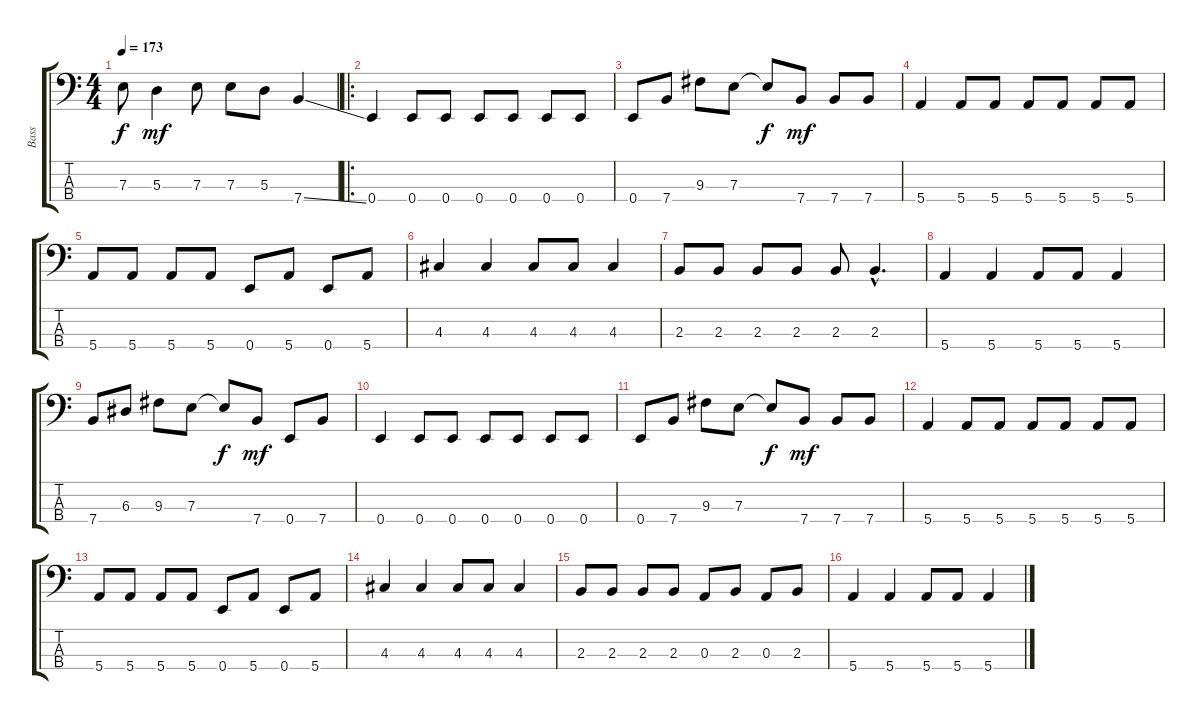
\track ("Bass" "Bass") {instrument electricbassfinger}
\staff {score tabs}
\tuning (G2 D2 A1 E1) {hide}
\ts (4 4)
\tempo 173
\clef f4
\ks c
7.3{t}.8{dy f} 5.3.4{dy mf} 7.3.8 7.3.8 5.3.8 7.4{ss}.4 |
\ro
0.4.4 0.4.8 0.4.8 0.4.8 0.4.8 0.4.8 0.4.8 |
0.4.8 7.4.8 9.3.8 7.3.8 7.3{t}.8{dy f} 7.4.8{dy mf} 7.4.8 7.4.8 |
5.4.4 5.4.8 5.4.8 5.4.8 5.4.8 5.4.8 5.4.8 |
5.4.8 5.4.8 5.4.8 5.4.8 0.4.8 5.4.8 0.4.8 5.4.8 |
4.3.4 4.3.4 4.3.8 4.3.8 4.3.4 |
2.3.8 2.3.8 2.3.8 2.3.8 2.3.8 2.3{hac}.4{d} |
5.4.4 5.4.4 5.4.8 5.4.8 5.4.4 |
7.4.8 6.3.8 9.3.8 7.3.8 7.3{t}.8{dy f} 7.4.8{dy mf} 0.4.8 7.4.8 |
0.4.4 0.4.8 0.4.8 0.4.8 0.4.8 0.4.8 0.4.8 |
0.4.8 7.4.8 9.3.8 7.3.8 7.3{t}.8{dy f} 7.4.8{dy mf} 7.4.8 7.4.8 |
5.4.4 5.4.8 5.4.8 5.4.8 5.4.8 5.4.8 5.4.8 |
5.4.8 5.4.8 5.4.8 5.4.8 0.4.8 5.4.8 0.4.8 5.4.8 |
4.3.4 4.3.4 4.3.8 4.3.8 4.3.4 |
2.3.8 2.3.8 2.3.8 2.3.8 0.3.8 2.3.8 0.3.8 2.3.8 |
5.4.4 5.4.4 5.4.8 5.4.8 5.4.4
